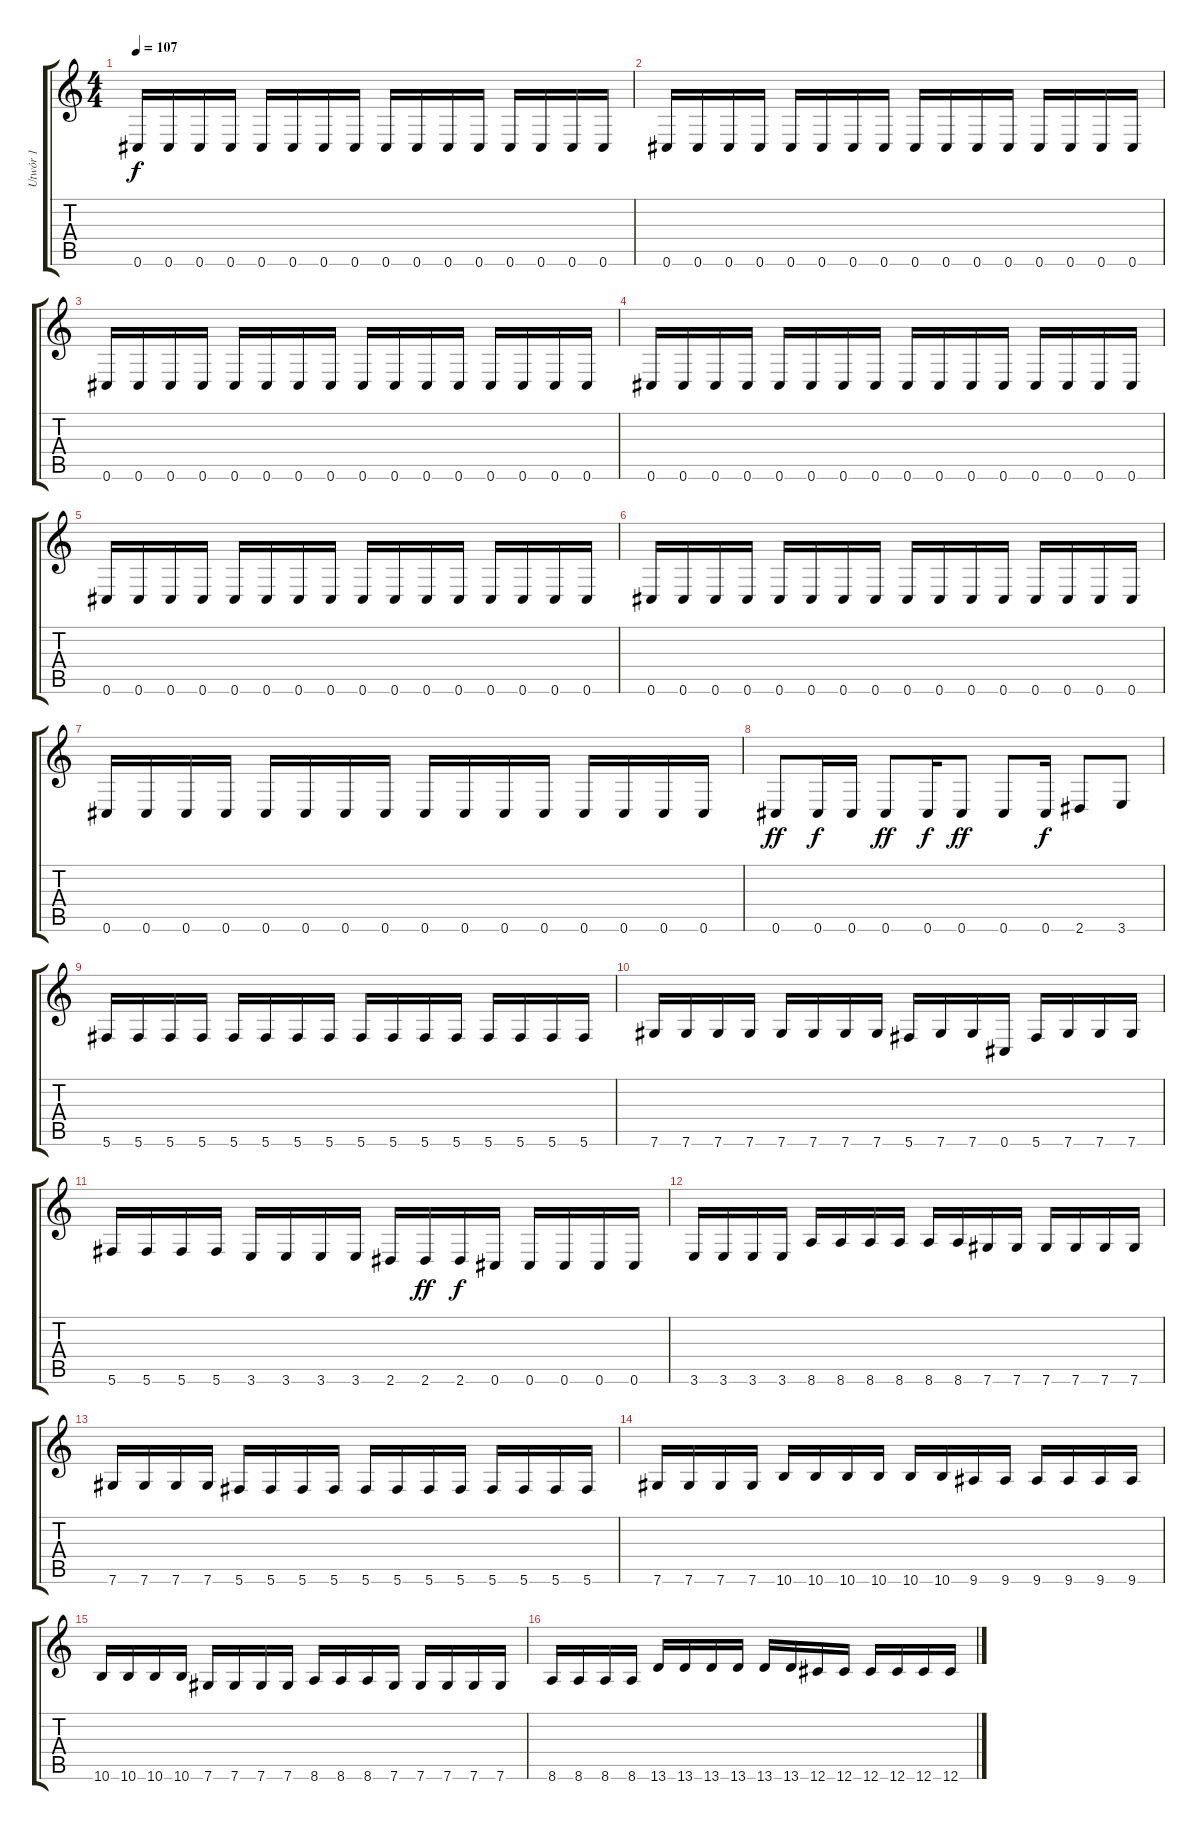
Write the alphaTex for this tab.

\track ("Utwór 1" "Utwór 1") {instrument distortionguitar}
\staff {score tabs}
\tuning (Eb4 Bb3 Gb3 Db3 Ab2 Db2) {hide}
\ts (4 4)
\tempo 107
\clef g2
\ks c
0.6.16{dy f} 0.6.16 0.6.16 0.6.16 0.6.16 0.6.16 0.6.16 0.6.16 0.6.16 0.6.16 0.6.16 0.6.16 0.6.16 0.6.16 0.6.16 0.6.16 |
0.6.16 0.6.16 0.6.16 0.6.16 0.6.16 0.6.16 0.6.16 0.6.16 0.6.16 0.6.16 0.6.16 0.6.16 0.6.16 0.6.16 0.6.16 0.6.16 |
0.6.16 0.6.16 0.6.16 0.6.16 0.6.16 0.6.16 0.6.16 0.6.16 0.6.16 0.6.16 0.6.16 0.6.16 0.6.16 0.6.16 0.6.16 0.6.16 |
0.6.16 0.6.16 0.6.16 0.6.16 0.6.16 0.6.16 0.6.16 0.6.16 0.6.16 0.6.16 0.6.16 0.6.16 0.6.16 0.6.16 0.6.16 0.6.16 |
0.6.16 0.6.16 0.6.16 0.6.16 0.6.16 0.6.16 0.6.16 0.6.16 0.6.16 0.6.16 0.6.16 0.6.16 0.6.16 0.6.16 0.6.16 0.6.16 |
0.6.16 0.6.16 0.6.16 0.6.16 0.6.16 0.6.16 0.6.16 0.6.16 0.6.16 0.6.16 0.6.16 0.6.16 0.6.16 0.6.16 0.6.16 0.6.16 |
0.6.16 0.6.16 0.6.16 0.6.16 0.6.16 0.6.16 0.6.16 0.6.16 0.6.16 0.6.16 0.6.16 0.6.16 0.6.16 0.6.16 0.6.16 0.6.16 |
0.6.8{dy ff} 0.6.16{dy f} 0.6.16 0.6.8{dy ff} 0.6.16{dy f} 0.6.8{dy ff} 0.6.8 0.6.16{dy f} 2.6.8 3.6.8 |
5.6.16 5.6.16 5.6.16 5.6.16 5.6.16 5.6.16 5.6.16 5.6.16 5.6.16 5.6.16 5.6.16 5.6.16 5.6.16 5.6.16 5.6.16 5.6.16 |
7.6.16 7.6.16 7.6.16 7.6.16 7.6.16 7.6.16 7.6.16 7.6.16 5.6.16 7.6.16 7.6.16 0.6.16 5.6.16 7.6.16 7.6.16 7.6.16 |
5.6.16 5.6.16 5.6.16 5.6.16 3.6.16 3.6.16 3.6.16 3.6.16 2.6.16 2.6.16{dy ff} 2.6.16{dy f} 0.6.16 0.6.16 0.6.16 0.6.16 0.6.16 |
3.6.16 3.6.16 3.6.16 3.6.16 8.6.16 8.6.16 8.6.16 8.6.16 8.6.16 8.6.16 7.6.16 7.6.16 7.6.16 7.6.16 7.6.16 7.6.16 |
7.6.16 7.6.16 7.6.16 7.6.16 5.6.16 5.6.16 5.6.16 5.6.16 5.6.16 5.6.16 5.6.16 5.6.16 5.6.16 5.6.16 5.6.16 5.6.16 |
7.6.16 7.6.16 7.6.16 7.6.16 10.6.16 10.6.16 10.6.16 10.6.16 10.6.16 10.6.16 9.6.16 9.6.16 9.6.16 9.6.16 9.6.16 9.6.16 |
10.6.16 10.6.16 10.6.16 10.6.16 7.6.16 7.6.16 7.6.16 7.6.16 8.6.16 8.6.16 8.6.16 7.6.16 7.6.16 7.6.16 7.6.16 7.6.16 |
8.6.16 8.6.16 8.6.16 8.6.16 13.6.16 13.6.16 13.6.16 13.6.16 13.6.16 13.6.16 12.6.16 12.6.16 12.6.16 12.6.16 12.6.16 12.6.16
